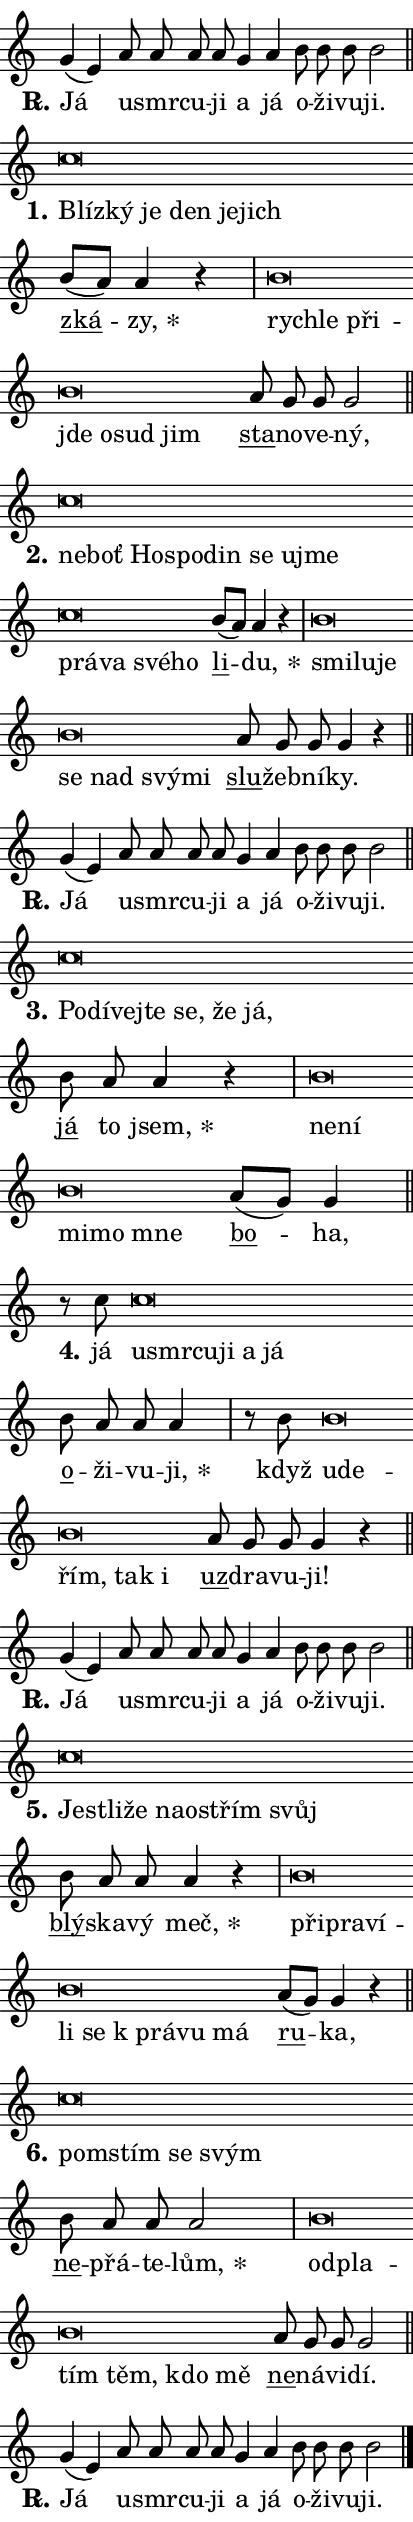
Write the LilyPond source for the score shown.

\version "2.22.1"
\header { tagline = "" }
\paper {
  indent = 0\cm
  top-margin = 0\cm
  right-margin = 0\cm
  bottom-margin = 0\cm
  left-margin = 0\cm
  paper-width = 7\cm
  page-breaking = #ly:one-page-breaking
  system-system-spacing.basic-distance = #11
  score-system-spacing.basic-distance = #11
  ragged-last = ##f
}


%% Author: Thomas Morley
%% https://lists.gnu.org/archive/html/lilypond-user/2020-05/msg00002.html
#(define (line-position grob)
"Returns position of @var[grob} in current system:
   @code{'start}, if at first time-step
   @code{'end}, if at last time-step
   @code{'middle} otherwise
"
  (let* ((col (ly:item-get-column grob))
         (ln (ly:grob-object col 'left-neighbor))
         (rn (ly:grob-object col 'right-neighbor))
         (col-to-check-left (if (ly:grob? ln) ln col))
         (col-to-check-right (if (ly:grob? rn) rn col))
         (break-dir-left
           (and
             (ly:grob-property col-to-check-left 'non-musical #f)
             (ly:item-break-dir col-to-check-left)))
         (break-dir-right
           (and
             (ly:grob-property col-to-check-right 'non-musical #f)
             (ly:item-break-dir col-to-check-right))))
        (cond ((eqv? 1 break-dir-left) 'start)
              ((eqv? -1 break-dir-right) 'end)
              (else 'middle))))

#(define (tranparent-at-line-position vctor)
  (lambda (grob)
  "Relying on @code{line-position} select the relevant enry from @var{vctor}.
Used to determine transparency,"
    (case (line-position grob)
      ((end) (not (vector-ref vctor 0)))
      ((middle) (not (vector-ref vctor 1)))
      ((start) (not (vector-ref vctor 2))))))

noteHeadBreakVisibility =
#(define-music-function (break-visibility)(vector?)
"Makes @code{NoteHead}s transparent relying on @var{break-visibility}"
#{
  \override NoteHead.transparent =
    #(tranparent-at-line-position break-visibility)
#})

#(define delete-ledgers-for-transparent-note-heads
  (lambda (grob)
    "Reads whether a @code{NoteHead} is transparent.
If so this @code{NoteHead} is removed from @code{'note-heads} from
@var{grob}, which is supposed to be @code{LedgerLineSpanner}.
As a result ledgers are not printed for this @code{NoteHead}"
    (let* ((nhds-array (ly:grob-object grob 'note-heads))
           (nhds-list
             (if (ly:grob-array? nhds-array)
                 (ly:grob-array->list nhds-array)
                 '()))
           ;; Relies on the transparent-property being done before
           ;; Staff.LedgerLineSpanner.after-line-breaking is executed.
           ;; This is fragile ...
           (to-keep
             (remove
               (lambda (nhd)
                 (ly:grob-property nhd 'transparent #f))
               nhds-list)))
      ;; TODO find a better method to iterate over grob-arrays, similiar
      ;; to filter/remove etc for lists
      ;; For now rebuilt from scratch
      (set! (ly:grob-object grob 'note-heads)  '())
      (for-each
        (lambda (nhd)
          (ly:pointer-group-interface::add-grob grob 'note-heads nhd))
        to-keep))))

hideNotes = {
  \noteHeadBreakVisibility #begin-of-line-visible
}
unHideNotes = {
  \noteHeadBreakVisibility #all-visible
}

% work-around for resetting accidentals
% https://lilypond.org/doc/v2.23/Documentation/notation/displaying-rhythms#unmetered-music
cadenzaMeasure = {
  \cadenzaOff
  \partial 1024 s1024
  \cadenzaOn
}

#(define-markup-command (accent layout props text) (markup?)
  "Underline accented syllable"
  (interpret-markup layout props
    #{\markup \override #'(offset . 4.3) \underline { #text }#}))

responsum = \markup \concat {
  "R" \hspace #-1.05 \path #0.1 #'((moveto 0 0.07) (lineto 0.9 0.8)) \hspace #0.05 "."
}

\layout {
    \context {
        \Staff
        \remove "Time_signature_engraver"
        \override LedgerLineSpanner.after-line-breaking = #delete-ledgers-for-transparent-note-heads
    }
    \context {
        \Voice {
            \override NoteHead.output-attributes = #'((class . "notehead"))
            \override Hairpin.height = #0.55
        }
    }
    \context {
        \Lyrics {
            \override StanzaNumber.output-attributes = #'((class . "stanzanumber"))
            \override LyricSpace.minimum-distance = #0.9
            \override LyricText.font-name = #"TeX Gyre Schola"
            \override LyricText.font-size = 1
            \override StanzaNumber.font-name = #"TeX Gyre Schola Bold"
            \override StanzaNumber.font-size = 1
        }
    }
}

% magnetic-lyrics.ily
%
%   written by
%     Jean Abou Samra <jean@abou-samra.fr>
%     Werner Lemberg <wl@gnu.org>
%
%   adapted by
%     Jiri Hon <jiri.hon@gmail.com>
%
% Version 2022-Apr-15

% https://www.mail-archive.com/lilypond-user@gnu.org/msg149350.html

#(define (Left_hyphen_pointer_engraver context)
   "Collect syllable-hyphen-syllable occurrences in lyrics and store
them in properties.  This engraver only looks to the left.  For
example, if the lyrics input is @code{foo -- bar}, it does the
following.

@itemize @bullet
@item
Set the @code{text} property of the @code{LyricHyphen} grob between
@q{foo} and @q{bar} to @code{foo}.

@item
Set the @code{left-hyphen} property of the @code{LyricText} grob with
text @q{foo} to the @code{LyricHyphen} grob between @q{foo} and
@q{bar}.
@end itemize

Use this auxiliary engraver in combination with the
@code{lyric-@/text::@/apply-@/magnetic-@/offset!} hook."
   (let ((hyphen #f)
         (text #f))
     (make-engraver
      (acknowledgers
       ((lyric-syllable-interface engraver grob source-engraver)
        (set! text grob)))
      (end-acknowledgers
       ((lyric-hyphen-interface engraver grob source-engraver)
        ;(when (not (grob::has-interface grob 'lyric-space-interface))
          (set! hyphen grob)));)
      ((stop-translation-timestep engraver)
       (when (and text hyphen)
         (ly:grob-set-object! text 'left-hyphen hyphen))
       (set! text #f)
       (set! hyphen #f)))))

#(define (lyric-text::apply-magnetic-offset! grob)
   "If the space between two syllables is less than the value in
property @code{LyricText@/.details@/.squash-threshold}, move the right
syllable to the left so that it gets concatenated with the left
syllable.

Use this function as a hook for
@code{LyricText@/.after-@/line-@/breaking} if the
@code{Left_@/hyphen_@/pointer_@/engraver} is active."
   (let ((hyphen (ly:grob-object grob 'left-hyphen #f)))
     (when hyphen
       (let ((left-text (ly:spanner-bound hyphen LEFT)))
         (when (grob::has-interface left-text 'lyric-syllable-interface)
           (let* ((common (ly:grob-common-refpoint grob left-text X))
                  (this-x-ext (ly:grob-extent grob common X))
                  (left-x-ext
                   (begin
                     ;; Trigger magnetism for left-text.
                     (ly:grob-property left-text 'after-line-breaking)
                     (ly:grob-extent left-text common X)))
                  ;; `delta` is the gap width between two syllables.
                  (delta (- (interval-start this-x-ext)
                            (interval-end left-x-ext)))
                  (details (ly:grob-property grob 'details))
                  (threshold (assoc-get 'squash-threshold details 0.2)))
             (when (< delta threshold)
               (let* (;; We have to manipulate the input text so that
                      ;; ligatures crossing syllable boundaries are not
                      ;; disabled.  For languages based on the Latin
                      ;; script this is essentially a beautification.
                      ;; However, for non-Western scripts it can be a
                      ;; necessity.
                      (lt (ly:grob-property left-text 'text))
                      (rt (ly:grob-property grob 'text))
                      (is-space (grob::has-interface hyphen 'lyric-space-interface))
                      (space (if is-space " " ""))
                      (space-markup (grob-interpret-markup grob " "))
                      (space-size (interval-length (ly:stencil-extent space-markup X)))
                      (extra-delta (if is-space space-size 0))
                      ;; Append new syllable.
                      (ltrt-space (if (and (string? lt) (string? rt))
                                (string-append lt space rt)
                                (make-concat-markup (list lt space rt))))
                      ;; Right-align `ltrt` to the right side.
                      (ltrt-space-markup (grob-interpret-markup
                               grob
                               (make-translate-markup
                                (cons (interval-length this-x-ext) 0)
                                (make-right-align-markup ltrt-space)))))
                 (begin
                   ;; Don't print `left-text`.
                   (ly:grob-set-property! left-text 'stencil #f)
                   ;; Set text and stencil (which holds all collected
                   ;; syllables so far) and shift it to the left.
                   (ly:grob-set-property! grob 'text ltrt-space)
                   (ly:grob-set-property! grob 'stencil ltrt-space-markup)
                   (ly:grob-translate-axis! grob (- (- delta extra-delta)) X))))))))))


#(define (lyric-hyphen::displace-bounds-first grob)
   ;; Make very sure this callback isn't triggered too early.
   (let ((left (ly:spanner-bound grob LEFT))
         (right (ly:spanner-bound grob RIGHT)))
     (ly:grob-property left 'after-line-breaking)
     (ly:grob-property right 'after-line-breaking)
     (ly:lyric-hyphen::print grob)))

squashThreshold = #0.4

\layout {
  \context {
    \Lyrics
    \consists #Left_hyphen_pointer_engraver
    \override LyricText.after-line-breaking =
      #lyric-text::apply-magnetic-offset!
    \override LyricHyphen.stencil = #lyric-hyphen::displace-bounds-first
    \override LyricText.details.squash-threshold = \squashThreshold
    \override LyricHyphen.minimum-distance = 0
    \override LyricHyphen.minimum-length = \squashThreshold
  }
}

squash = \override LyricText.details.squash-threshold = 9999
unSquash = \override LyricText.details.squash-threshold = \squashThreshold

left = \override LyricText.self-alignment-X = #LEFT
unLeft = \revert LyricText.self-alignment-X

starOffset = #(lambda (grob) 
                (let ((x_offset (ly:self-alignment-interface::aligned-on-x-parent grob)))
                  (if (= x_offset 0) 0 (+ x_offset 1.2))))

star = #(define-music-function (syllable)(string?)
"Append star separator at the end of a syllable"
#{
  \once \override LyricText.X-offset = #starOffset
  \lyricmode { \markup {
    #syllable
    \override #'((font-name . "TeX Gyre Schola Bold")) \hspace #0.2 \lower #0.65 \larger "*"
  } }
#})

starAccent = #(define-music-function (syllable)(string?)
"Append star separator at the end of a syllable and make accent"
#{
  \once \override LyricText.X-offset = #starOffset
  \lyricmode { \markup {
    \accent #syllable
    \override #'((font-name . "TeX Gyre Schola Bold")) \hspace #0.2 \lower #0.65 \larger "*"
  } }
#})

breath = #(define-music-function (syllable)(string?)
"Append breathing indicator at the end of a syllable"
#{
  \lyricmode { \markup { #syllable "+" } }
#})

optionalBreath = #(define-music-function (syllable)(string?)
"Append optional breathing indicator at the end of a syllable"
#{
  \lyricmode { \markup { #syllable "(+)" } }
#})


\score {
    <<
        \new Voice = "melody" { \cadenzaOn \key c \major \relative { g'4( e) a8 a a a \bar "" g4 a \bar "" b8 b b b2 \cadenzaMeasure \bar "||" \break }
\relative { c''\breve*1/16 \hideNotes \breve*1/16 \bar "" \breve*1/16 \bar "" \breve*1/16 \bar "" \breve*1/16 \breve*1/16 \bar "" \unHideNotes \bar "" b8[( a)] a4 r \cadenzaMeasure \bar "|" b\breve*1/16 \hideNotes \breve*1/16 \bar "" \breve*1/16 \bar "" \breve*1/16 \bar "" \breve*1/16 \bar "" \breve*1/16 \breve*1/16 \bar "" \unHideNotes \bar "" a8 g g g2 \cadenzaMeasure \bar "||" \break }
\relative { c''\breve*1/16 \hideNotes \breve*1/16 \bar "" \breve*1/16 \bar "" \breve*1/16 \bar "" \breve*1/16 \bar "" \breve*1/16 \bar "" \breve*1/16 \bar "" \breve*1/16 \bar "" \breve*1/16 \bar "" \breve*1/16 \bar "" \breve*1/16 \breve*1/16 \bar "" \unHideNotes \bar "" b8[( a)] a4 r \cadenzaMeasure \bar "|" b\breve*1/16 \hideNotes \breve*1/16 \bar "" \breve*1/16 \bar "" \breve*1/16 \bar "" \breve*1/16 \bar "" \breve*1/16 \breve*1/16 \bar "" \unHideNotes \bar "" a8 g g g4 r \cadenzaMeasure \bar "||" \break }
\relative { g'4( e) a8 a a a \bar "" g4 a \bar "" b8 b b b2 \cadenzaMeasure \bar "||" \break }
\relative { c''\breve*1/16 \hideNotes \breve*1/16 \bar "" \breve*1/16 \bar "" \breve*1/16 \bar "" \breve*1/16 \bar "" \breve*1/16 \breve*1/16 \bar "" \unHideNotes \bar "" b8 a a4 r \cadenzaMeasure \bar "|" b\breve*1/16 \hideNotes \breve*1/16 \bar "" \breve*1/16 \bar "" \breve*1/16 \breve*1/16 \bar "" \unHideNotes \bar "" a8[( g)] g4 \cadenzaMeasure \bar "||" \break }
\relative { r8 c''8 c\breve*1/16 \hideNotes \breve*1/16 \bar "" \breve*1/16 \bar "" \breve*1/16 \bar "" \breve*1/16 \breve*1/16 \bar "" \unHideNotes \bar "" b8 a a a4 \cadenzaMeasure \bar "|" r8 b8 b\breve*1/16 \hideNotes \breve*1/16 \bar "" \breve*1/16 \bar "" \breve*1/16 \breve*1/16 \bar "" \unHideNotes \bar "" a8 g g g4 r \cadenzaMeasure \bar "||" \break }
\relative { g'4( e) a8 a a a \bar "" g4 a \bar "" b8 b b b2 \cadenzaMeasure \bar "||" \break }
\relative { c''\breve*1/16 \hideNotes \breve*1/16 \bar "" \breve*1/16 \bar "" \breve*1/16 \bar "" \breve*1/16 \bar "" \breve*1/16 \breve*1/16 \bar "" \unHideNotes \bar "" b8 a a a4 r \cadenzaMeasure \bar "|" b\breve*1/16 \hideNotes \breve*1/16 \bar "" \breve*1/16 \bar "" \breve*1/16 \bar "" \breve*1/16 \bar "" \breve*1/16 \bar "" \breve*1/16 \breve*1/16 \bar "" \unHideNotes \bar "" a8[( g)] g4 r \cadenzaMeasure \bar "||" \break }
\relative { c''\breve*1/16 \hideNotes \breve*1/16 \bar "" \breve*1/16 \breve*1/16 \bar "" \unHideNotes \bar "" b8 a a a2 \cadenzaMeasure \bar "|" b\breve*1/16 \hideNotes \breve*1/16 \bar "" \breve*1/16 \bar "" \breve*1/16 \bar "" \breve*1/16 \breve*1/16 \bar "" \unHideNotes \bar "" a8 g g g2 \cadenzaMeasure \bar "||" \break }
\relative { g'4( e) a8 a a a \bar "" g4 a \bar "" b8 b b b2 \cadenzaMeasure \bar "||" \break } \bar "|." }
        \new Lyrics \lyricsto "melody" { \lyricmode { \set stanza = \responsum
Já u -- smr -- cu -- ji a já o -- ži -- vu -- ji.
\set stanza = "1."
\left Blíz -- \squash ký je den je -- jich \unLeft \unSquash \markup \accent zká -- \star zy, \left rych -- \squash le při -- jde o -- sud jim \unLeft \unSquash \markup \accent sta -- no -- ve -- ný,
\set stanza = "2."
\left ne -- \squash boť Ho -- spo -- din se u -- jme prá -- va své -- ho \unLeft \unSquash \markup \accent li -- \star du, \left smi -- \squash lu -- je se nad svý -- mi \unLeft \unSquash \markup \accent slu -- žeb -- ní -- ky.
\set stanza = \responsum
Já u -- smr -- cu -- ji a já o -- ži -- vu -- ji.
\set stanza = "3."
\left Po -- \squash dí -- vej -- te se, že já, \unLeft \unSquash \markup \accent já to \star jsem, \left ne -- \squash ní mi -- mo mne \unLeft \unSquash \markup \accent bo -- ha,
\set stanza = "4."
já \left u -- \squash smr -- cu -- ji a já \unLeft \unSquash \markup \accent o -- ži -- vu -- \star ji, když \left u -- \squash de -- řím, tak i \unLeft \unSquash \markup \accent uz -- dra -- vu -- ji!
\set stanza = \responsum
Já u -- smr -- cu -- ji a já o -- ži -- vu -- ji.
\set stanza = "5."
\left Je -- \squash stli -- že na -- os -- třím svůj \unLeft \unSquash \markup \accent blý -- ska -- vý \star meč, \left při -- \squash pra -- ví -- li se "k prá" -- vu má \unLeft \unSquash \markup \accent ru -- ka,
\set stanza = "6."
\left po -- \squash mstím se svým \unLeft \unSquash \markup \accent ne -- přá -- te -- \star lům, \left od -- \squash pla -- tím těm, kdo mě \unLeft \unSquash \markup \accent ne -- ná -- vi -- dí.
\set stanza = \responsum
Já u -- smr -- cu -- ji a já o -- ži -- vu -- ji. } }
    >>
    \layout {}
}
